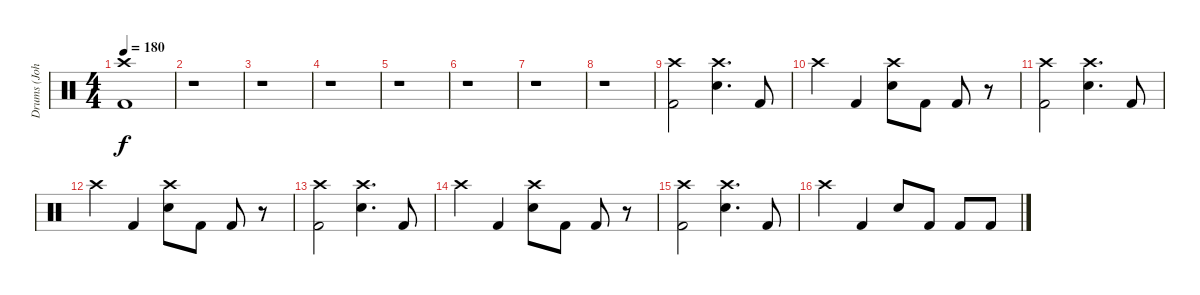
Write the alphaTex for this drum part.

\track ("Drums (John)" "Drums (Joh") {instrument percussion}
\staff {score}
\articulation defaults
\ts (4 4)
\tempo 180
\clef neutral
\ks c
("Crash high (hit)" "Kick (hit) 2").1{dy f} |
r.1 |
r.1 |
r.1 |
r.1 |
r.1 |
r.1 |
r.1 |
("Crash high (hit)" "Kick (hit) 2").2 ("Crash high (hit)" "Electric Snare (hit)").4{d} "Kick (hit) 2".8 |
"Crash high (hit)".4 "Kick (hit) 2".4 ("Crash high (hit)" "Electric Snare (hit)").8 "Kick (hit) 2".8 "Kick (hit) 2".8 r.8 |
("Crash high (hit)" "Kick (hit) 2").2 ("Crash high (hit)" "Electric Snare (hit)").4{d} "Kick (hit) 2".8 |
"Crash high (hit)".4 "Kick (hit) 2".4 ("Crash high (hit)" "Electric Snare (hit)").8 "Kick (hit) 2".8 "Kick (hit) 2".8 r.8 |
("Crash high (hit)" "Kick (hit) 2").2 ("Crash high (hit)" "Electric Snare (hit)").4{d} "Kick (hit) 2".8 |
"Crash high (hit)".4 "Kick (hit) 2".4 ("Crash high (hit)" "Electric Snare (hit)").8 "Kick (hit) 2".8 "Kick (hit) 2".8 r.8 |
("Crash high (hit)" "Kick (hit) 2").2 ("Crash high (hit)" "Electric Snare (hit)").4{d} "Kick (hit) 2".8 |
"Crash high (hit)".4 "Kick (hit) 2".4 "Electric Snare (hit)".8 "Kick (hit) 2".8 "Kick (hit) 2".8 "Kick (hit) 2".8
